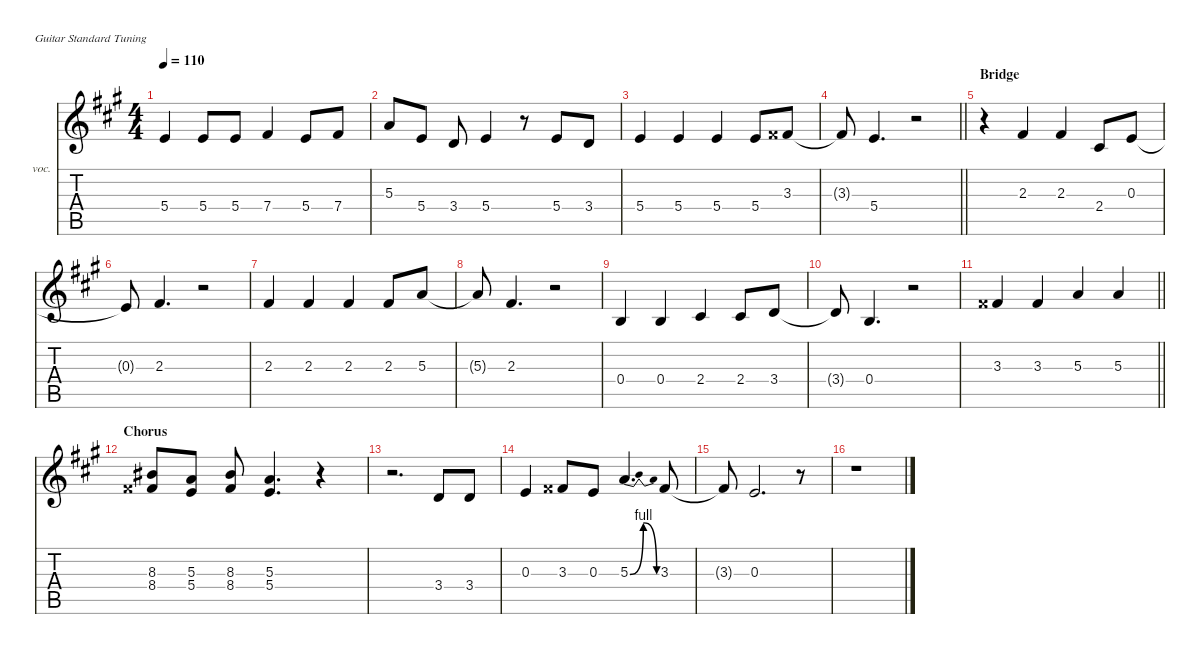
\defaultSystemsLayout 4
\hideDynamics
\bracketExtendMode nobrackets
\firstSystemTrackNameOrientation horizontal
\otherSystemsTrackNameOrientation horizontal
\track ("Vocal" "voc.") {instrument altosax}
\staff {score tabs}
\tuning (E4 B3 G3 D3 A2 E2)
\displaytranspose 9
\ts (4 4)
\tempo 110
\clef g2
\ks a
5.4{acc forcenatural}.4{dy f beam Up} 5.4{acc forcenatural}.8{beam Up} 5.4{acc forcenatural}.8{beam Up} 7.4{acc #}.4{beam Up} 5.4{acc forcenatural}.8{beam Up} 7.4{acc #}.8{beam Up} |
5.3{acc forcenatural}.8{beam Up} 5.4{acc forcenatural}.8{beam Up} 3.4{acc forcenatural}.8{beam Up} 5.4{acc forcenatural}.4{beam Up} r.8{beam Up} 5.4{acc forcenatural}.8{beam Up} 3.4{acc forcenatural}.8{beam Up} |
5.4{acc forcenatural}.4{beam Up} 5.4{acc forcenatural}.4{beam Up} 5.4{acc forcenatural}.4{beam Up} 5.4{acc forcenatural}.8{beam Up} 3.3{acc x}.8{beam Up} |
\barLineRight lightlight
3.3{t acc x}.8{beam Up} 5.4{acc forcenatural}.4{d beam Up} r.2{beam Up} |
\section ("" "Bridge")
r.4{beam Down} 2.3{acc #}.4{beam Up} 2.3{acc #}.4{beam Up} 2.4{acc #}.8{beam Up} 0.3{acc forcenatural}.8{beam Up} |
0.3{t acc forcenatural}.8{beam Up} 2.3{acc #}.4{d beam Up} r.2{beam Up} |
2.3{acc #}.4{beam Up} 2.3{acc #}.4{beam Up} 2.3{acc #}.4{beam Up} 2.3{acc #}.8{beam Up} 5.3{acc forcenatural}.8{beam Up} |
5.3{t acc forcenatural}.8{beam Up} 2.3{acc #}.4{d beam Up} r.2{beam Up} |
0.4{acc forcenatural}.4{beam Up} 0.4{acc forcenatural}.4{beam Up} 2.4{acc #}.4{beam Up} 2.4{acc #}.8{beam Up} 3.4{acc forcenatural}.8{beam Up} |
3.4{t acc forcenatural}.8{beam Up} 0.4{acc forcenatural}.4{d beam Up} r.2{beam Up} |
\barLineRight lightlight
3.3{acc x}.4{beam Up} 3.3{acc x}.4{beam Up} 5.3{acc forcenatural}.4{beam Up} 5.3{acc forcenatural}.4{beam Up} |
\section ("" "Chorus")
(8.3{acc #} 8.4{acc x}).8{beam Up} (5.3{acc forcenatural} 5.4{acc forcenatural}).8{beam Up} (8.3{acc #} 8.4{acc x}).8{beam Up} (5.3{acc forcenatural} 5.4{acc forcenatural}).4{d beam Up} r.4{beam Up} |
r.2{d beam Down} 3.4{acc forcenatural}.8{beam Up} 3.4{acc forcenatural}.8{beam Up} |
0.3{acc forcenatural}.4{beam Up} 3.3{acc x}.8{beam Up} 0.3{acc forcenatural}.8{beam Up} 5.3{be (bendrelease 0 0 15 4 30 4 45 0) acc forcenatural}.4{d beam Up} 3.3{acc x}.8{beam Up} |
3.3{t acc x}.8{beam Up} 0.3{acc forcenatural}.2{d beam Up} r.8{beam Up} |
r.1{beam Down}
